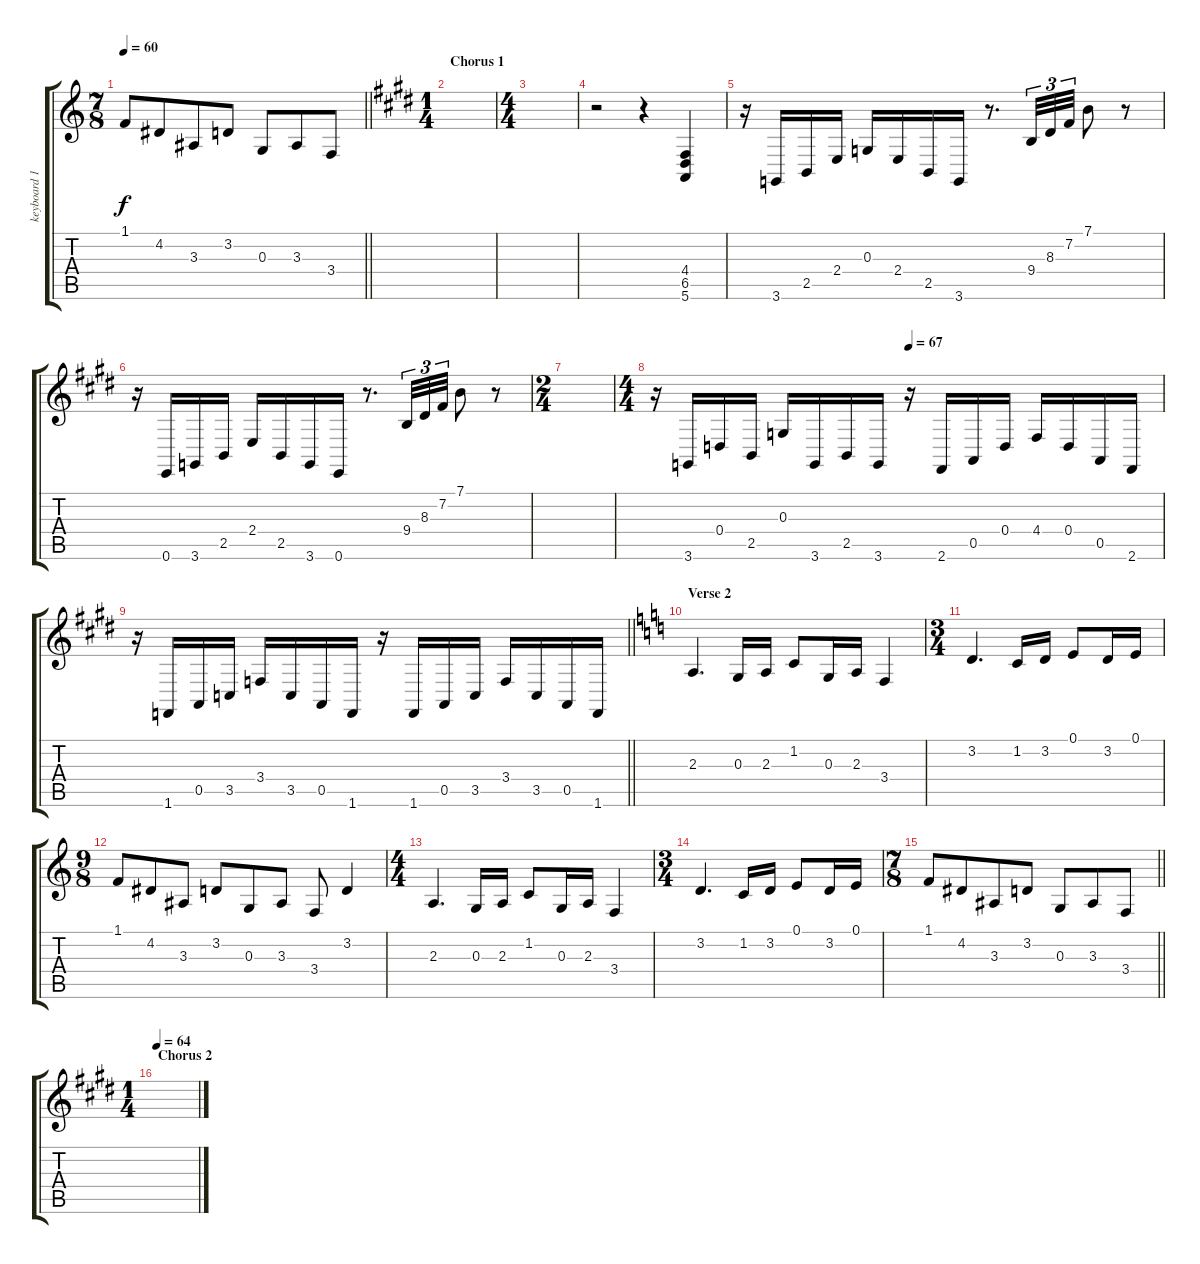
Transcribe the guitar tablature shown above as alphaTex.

\track ("keyboard 1" "keyboard 1") {instrument harpsichord}
\staff {score tabs}
\tuning (E4 B3 G3 D3 A2 E2) {hide}
\ts (7 8)
\tempo 60
\clef g2
\barLineRight lightlight
\ks c
1.1.8{dy f} 4.2.8 3.3.8 3.2.8 0.3.8 3.3.8 3.4.8 |
\ts (1 4)
\section ("" "Chorus 1")
\ks e
|
\ts (4 4)
|
r.2 r.4 (4.4 6.5 5.6).4 |
r.16 3.6.16 2.5.16 2.4.16 0.3.16 2.4.16 2.5.16 3.6.16 r.8{d} 9.4.32{tu (3 2)} 8.3.32{tu (3 2)} 7.2.32{tu (3 2)} 7.1.8 r.8 |
r.16 0.6.16 3.6.16 2.5.16 2.4.16 2.5.16 3.6.16 0.6.16 r.8{d} 9.4.32{tu (3 2)} 8.3.32{tu (3 2)} 7.2.32{tu (3 2)} 7.1.8 r.8 |
\ts (2 4)
|
\ts (4 4)
\tempo (67 0.5)
r.16 3.6.16 0.4.16 2.5.16 0.3.16 3.6.16 2.5.16 3.6.16 r.16 2.6.16 0.5.16 0.4.16 4.4.16 0.4.16 0.5.16 2.6.16 |
\barLineRight lightlight
r.16 1.6.16 0.5.16 3.5.16 3.4.16 3.5.16 0.5.16 1.6.16 r.16 1.6.16 0.5.16 3.5.16 3.4.16 3.5.16 0.5.16 1.6.16 |
\section ("" "Verse 2")
\ks c
2.3.4{d} 0.3.16 2.3.16 1.2.8 0.3.16 2.3.16 3.4.4 |
\ts (3 4)
3.2.4{d} 1.2.16 3.2.16 0.1.8 3.2.16 0.1.16 |
\ts (9 8)
1.1.8 4.2.8 3.3.8 3.2.8 0.3.8 3.3.8 3.4.8 3.2.4 |
\ts (4 4)
2.3.4{d} 0.3.16 2.3.16 1.2.8 0.3.16 2.3.16 3.4.4 |
\ts (3 4)
3.2.4{d} 1.2.16 3.2.16 0.1.8 3.2.16 0.1.16 |
\ts (7 8)
\barLineRight lightlight
1.1.8 4.2.8 3.3.8 3.2.8 0.3.8 3.3.8 3.4.8 |
\ts (1 4)
\section ("" "Chorus 2")
\tempo 64
\ks e
